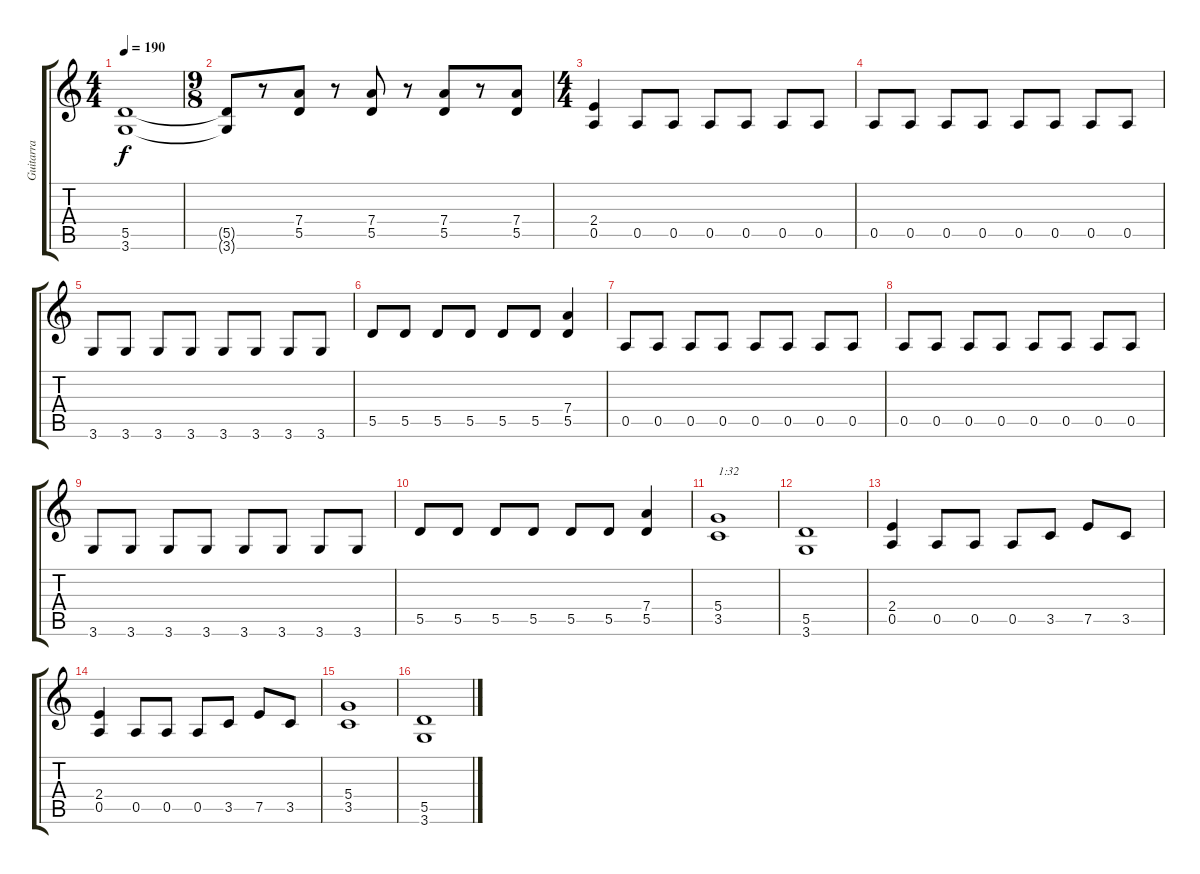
\track ("Guitarra" "Guitarra") {instrument distortionguitar}
\staff {score tabs}
\tuning (E4 B3 G3 D3 A2 E2) {hide}
\ts (4 4)
\tempo 190
\clef g2
\ks c
(5.5 3.6).1{dy f} |
\ts (9 8)
(5.5{t} 3.6{t}).8 r.8 (7.4 5.5).8 r.8 (7.4 5.5).8 r.8 (7.4 5.5).8 r.8 (7.4 5.5).8 |
\ts (4 4)
(2.4 0.5).4 0.5.8 0.5.8 0.5.8 0.5.8 0.5.8 0.5.8 |
0.5.8 0.5.8 0.5.8 0.5.8 0.5.8 0.5.8 0.5.8 0.5.8 |
3.6.8 3.6.8 3.6.8 3.6.8 3.6.8 3.6.8 3.6.8 3.6.8 |
5.5.8 5.5.8 5.5.8 5.5.8 5.5.8 5.5.8 (7.4 5.5).4 |
0.5.8 0.5.8 0.5.8 0.5.8 0.5.8 0.5.8 0.5.8 0.5.8 |
0.5.8 0.5.8 0.5.8 0.5.8 0.5.8 0.5.8 0.5.8 0.5.8 |
3.6.8 3.6.8 3.6.8 3.6.8 3.6.8 3.6.8 3.6.8 3.6.8 |
5.5.8 5.5.8 5.5.8 5.5.8 5.5.8 5.5.8 (7.4 5.5).4 |
(5.4 3.5).1{txt "1:32"} |
(5.5 3.6).1 |
(2.4 0.5).4 0.5.8 0.5.8 0.5.8 3.5.8 7.5.8 3.5.8 |
(2.4 0.5).4 0.5.8 0.5.8 0.5.8 3.5.8 7.5.8 3.5.8 |
(5.4 3.5).1 |
(5.5 3.6).1
